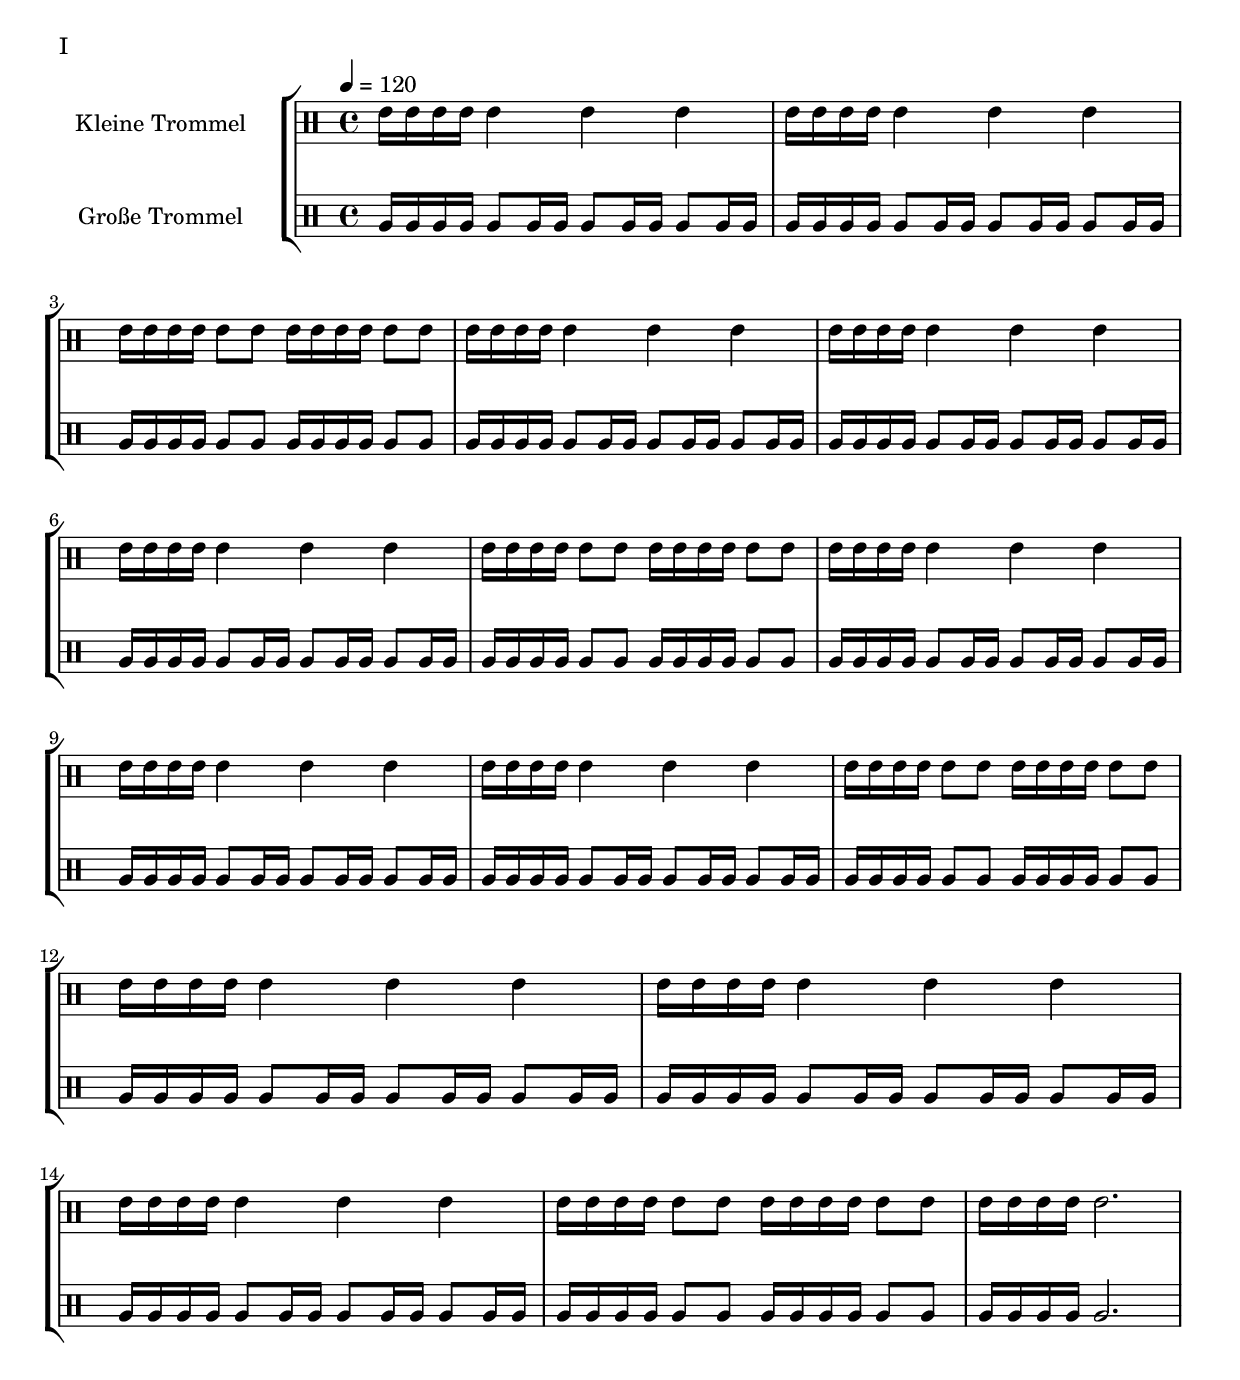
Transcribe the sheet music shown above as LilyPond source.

global = {
        \time 4/4
	\tempo 4 = 120
}

GrossEins = \drummode {
	tomfh16 tomfh16 tomfh16 tomfh16
        tomfh8 tomfh16 tomfh16
        tomfh8 tomfh16 tomfh16
        tomfh8 tomfh16 tomfh16
}

GrossZwei = \drummode {
	tomfh16 tomfh16 tomfh16 tomfh16
        tomfh8 tomfh8
	tomfh16 tomfh16 tomfh16 tomfh16
        tomfh8 tomfh8
}

GrossDrei = \drummode {
	tomfh16 tomfh16 tomfh16 tomfh16
        tomfh2.
}

KleinEins = \drummode {
	tommh16 tommh16 tommh16 tommh16
        tommh4
        tommh4
        tommh4
}

KleinZwei = \drummode {
	tommh16 tommh16 tommh16 tommh16
        tommh8 tommh8
	tommh16 tommh16 tommh16 tommh16
        tommh8 tommh8
}

KleinDrei = \drummode {
	tommh16 tommh16 tommh16 tommh16
        tommh2.
}

KleineTrommelNoten = {
        \KleinEins | \KleinEins | \KleinZwei | \KleinEins |
        \KleinEins | \KleinEins | \KleinZwei | \KleinEins |
        \KleinEins | \KleinEins | \KleinZwei | \KleinEins |
        \KleinEins | \KleinEins | \KleinZwei | \KleinDrei |
}

KleineTrommel = {
	\set DrumStaff.instrumentName = "Kleine Trommel"
	\set DrumStaff.midiInstrument = "melodic tom"
        \set Staff.midiPanPosition = 1.0
        \set Staff.midiExpression = 0.7
        \new DrumVoice = "KleineTrommel" \KleineTrommelNoten
}

GrosseTrommelNoten = {
        \GrossEins | \GrossEins | \GrossZwei | \GrossEins |
        \GrossEins | \GrossEins | \GrossZwei | \GrossEins |
        \GrossEins | \GrossEins | \GrossZwei | \GrossEins |
        \GrossEins | \GrossEins | \GrossZwei | \GrossDrei |
}

GrosseTrommel = {
	\set Staff.instrumentName = "Große Trommel"
	\set Staff.midiInstrument = "melodic tom"
        \set Staff.midiPanPosition = -1.0
        \new DrumVoice = "GrosseTrommel " \GrosseTrommelNoten
}

\score {
        \header {
                piece = "I"
        }
	\new StaffGroup <<
                \new DrumStaff << \global \KleineTrommel >>
                \new DrumStaff << \global \GrosseTrommel >>
	>>
	\layout {
                indent = 4.0\cm
        }
	%\midi {}
}

